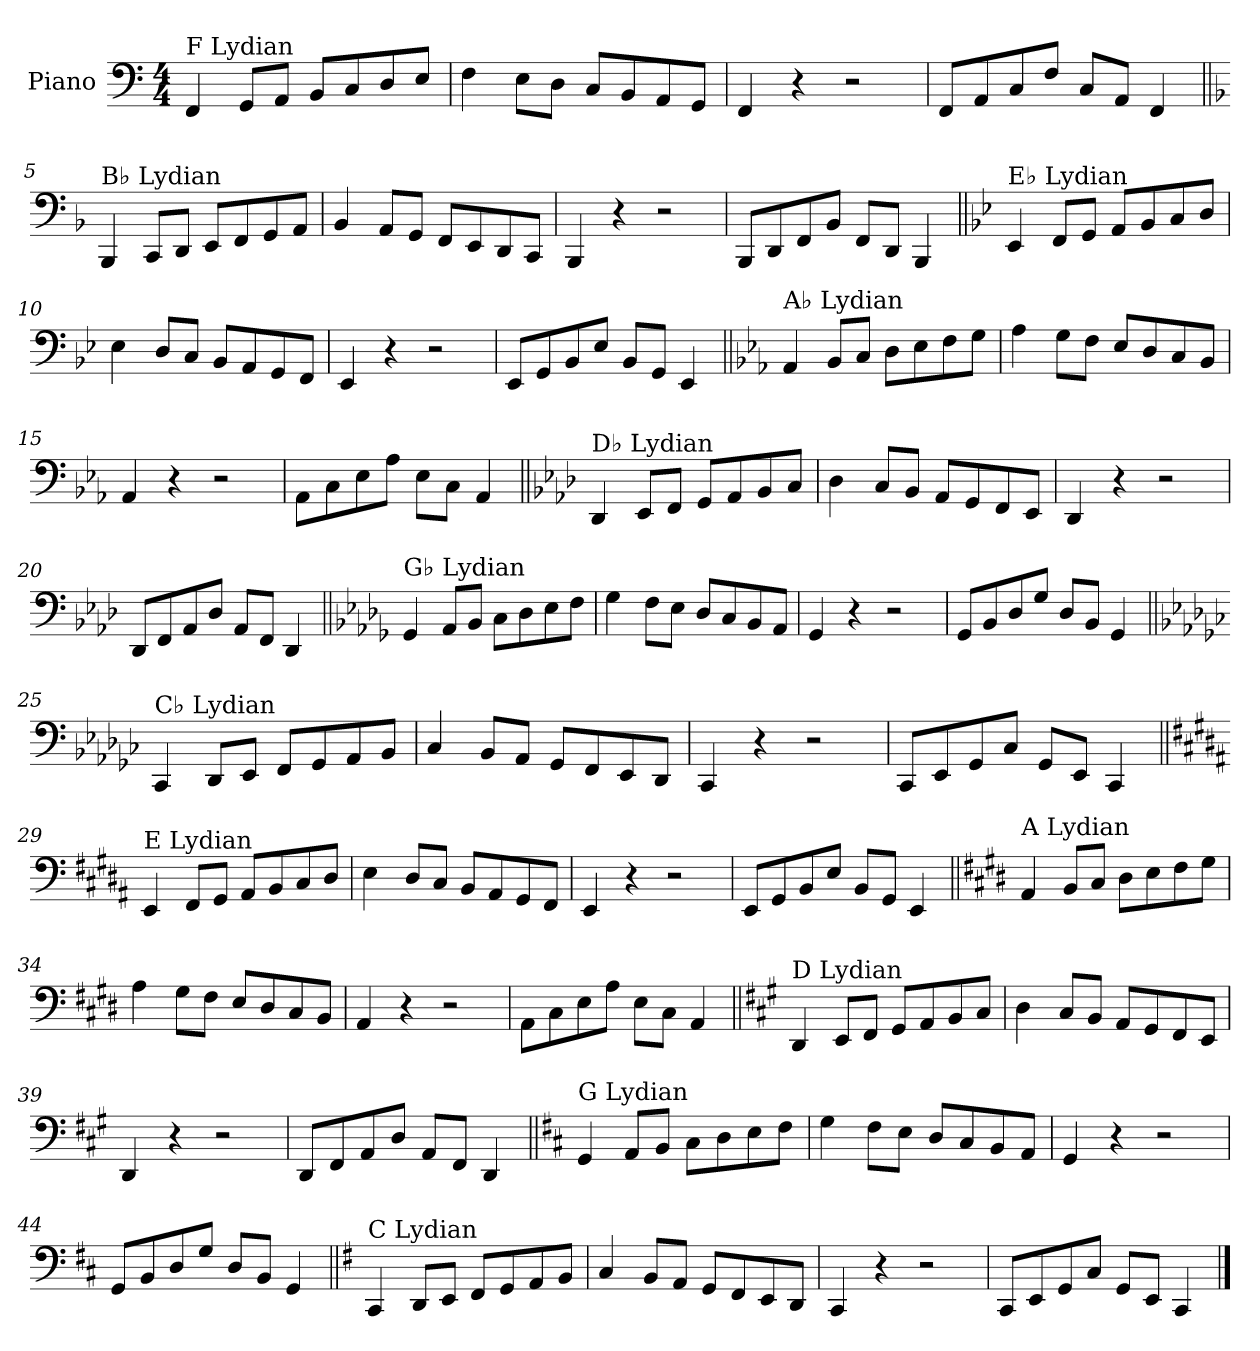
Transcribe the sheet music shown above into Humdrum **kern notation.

**kern
*part1
*staff1
*I"Piano
*I'Pno.
*clefF4
*k[]
*M4/4
=1
!LO:TX:a:t=F Lydian
4FF/
8GG/L
8AA/J
8BB/L
8C/
8D/
8E/J
=2
4F\
8E\L
8D\J
8C/L
8BB/
8AA/
8GG/J
=3
4FF/
4r
2r
=4
8FF/L
8AA/
8C/
8F/J
8C/L
8AA/J
4FF/
!!LO:LB:g=z
=5||
*k[b-]
!LO:TX:a:t=B♭ Lydian
4BBB-/
8CC/L
8DD/J
8EE/L
8FF/
8GG/
8AA/J
=6
4BB-/
8AA/L
8GG/J
8FF/L
8EE/
8DD/
8CC/J
=7
4BBB-/
4r
2r
=8
8BBB-/L
8DD/
8FF/
8BB-/J
8FF/L
8DD/J
4BBB-/
!!LO:LB:g=z
=9||
*k[b-e-]
!LO:TX:a:t=E♭ Lydian
4EE-/
8FF/L
8GG/J
8AA/L
8BB-/
8C/
8D/J
=10
4E-\
8D/L
8C/J
8BB-/L
8AA/
8GG/
8FF/J
=11
4EE-/
4r
2r
=12
8EE-/L
8GG/
8BB-/
8E-/J
8BB-/L
8GG/J
4EE-/
!!LO:LB:g=z
=13||
*k[b-e-a-]
!LO:TX:a:t=A♭ Lydian
4AA-/
8BB-/L
8C/J
8D\L
8E-\
8F\
8G\J
=14
4A-\
8G\L
8F\J
8E-/L
8D/
8C/
8BB-/J
=15
4AA-/
4r
2r
=16
8AA-\L
8C\
8E-\
8A-\J
8E-\L
8C\J
4AA-/
!!LO:LB:g=z
=17||
*k[b-e-a-d-]
!LO:TX:a:t=D♭ Lydian
4DD-/
8EE-/L
8FF/J
8GG/L
8AA-/
8BB-/
8C/J
=18
4D-\
8C/L
8BB-/J
8AA-/L
8GG/
8FF/
8EE-/J
=19
4DD-/
4r
2r
=20
8DD-/L
8FF/
8AA-/
8D-/J
8AA-/L
8FF/J
4DD-/
!!LO:LB:g=z
=21||
*k[b-e-a-d-g-]
!LO:TX:a:t=G♭ Lydian
4GG-/
8AA-/L
8BB-/J
8C\L
8D-\
8E-\
8F\J
=22
4G-\
8F\L
8E-\J
8D-/L
8C/
8BB-/
8AA-/J
=23
4GG-/
4r
2r
=24
8GG-/L
8BB-/
8D-/
8G-/J
8D-/L
8BB-/J
4GG-/
!!LO:LB:g=z
=25||
*k[b-e-a-d-g-c-]
!LO:TX:a:t=C♭ Lydian
4CC-/
8DD-/L
8EE-/J
8FF/L
8GG-/
8AA-/
8BB-/J
=26
4C-/
8BB-/L
8AA-/J
8GG-/L
8FF/
8EE-/
8DD-/J
=27
4CC-/
4r
2r
=28
8CC-/L
8EE-/
8GG-/
8C-/J
8GG-/L
8EE-/J
4CC-/
!!LO:LB:g=z
=29||
*k[f#c#g#d#a#]
!LO:TX:a:t=E Lydian
4EE/
8FF#/L
8GG#/J
8AA#/L
8BB/
8C#/
8D#/J
=30
4E\
8D#/L
8C#/J
8BB/L
8AA#/
8GG#/
8FF#/J
=31
4EE/
4r
2r
=32
8EE/L
8GG#/
8BB/
8E/J
8BB/L
8GG#/J
4EE/
!!LO:LB:g=z
=33||
*k[f#c#g#d#]
!LO:TX:a:t=A Lydian
4AA/
8BB/L
8C#/J
8D#\L
8E\
8F#\
8G#\J
=34
4A\
8G#\L
8F#\J
8E/L
8D#/
8C#/
8BB/J
=35
4AA/
4r
2r
=36
8AA\L
8C#\
8E\
8A\J
8E\L
8C#\J
4AA/
!!LO:LB:g=z
=37||
*k[f#c#g#]
!LO:TX:a:t=D Lydian
4DD/
8EE/L
8FF#/J
8GG#/L
8AA/
8BB/
8C#/J
=38
4D\
8C#/L
8BB/J
8AA/L
8GG#/
8FF#/
8EE/J
=39
4DD/
4r
2r
=40
8DD/L
8FF#/
8AA/
8D/J
8AA/L
8FF#/J
4DD/
!!LO:LB:g=z
=41||
*k[f#c#]
!LO:TX:a:t=G Lydian
4GG/
8AA/L
8BB/J
8C#\L
8D\
8E\
8F#\J
=42
4G\
8F#\L
8E\J
8D/L
8C#/
8BB/
8AA/J
=43
4GG/
4r
2r
=44
8GG/L
8BB/
8D/
8G/J
8D/L
8BB/J
4GG/
!!LO:LB:g=z
=45||
*k[f#]
!LO:TX:a:t=C Lydian
4CC/
8DD/L
8EE/J
8FF#/L
8GG/
8AA/
8BB/J
=46
4C/
8BB/L
8AA/J
8GG/L
8FF#/
8EE/
8DD/J
=47
4CC/
4r
2r
=48
8CC/L
8EE/
8GG/
8C/J
8GG/L
8EE/J
4CC/
==
*-
